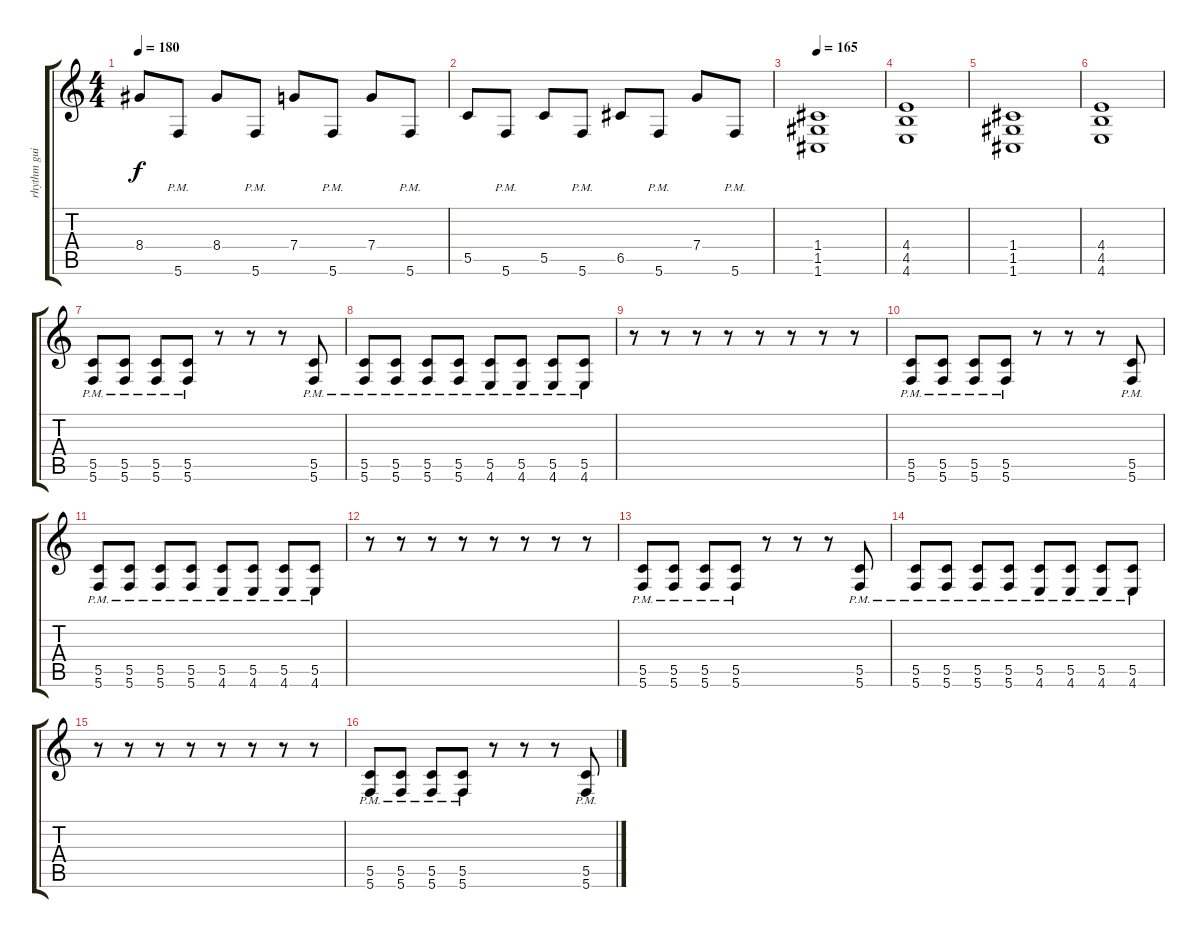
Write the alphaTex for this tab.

\track ("rhythm guitar" "rhythm gui") {instrument distortionguitar}
\staff {score tabs}
\tuning (D4 A3 F3 C3 G2 C2) {hide}
\ts (4 4)
\tempo 180
\clef g2
\ks c
8.4.8{dy f} 5.6{pm}.8 8.4.8 5.6{pm}.8 7.4.8 5.6{pm}.8 7.4.8 5.6{pm}.8 |
5.5.8 5.6{pm}.8 5.5.8 5.6{pm}.8 6.5.8 5.6{pm}.8 7.4.8 5.6{pm}.8 |
\tempo 165
(1.4 1.5 1.6).1 |
(4.4 4.5 4.6).1 |
(1.4 1.5 1.6).1 |
(4.4 4.5 4.6).1 |
(5.5{pm} 5.6{pm}).8 (5.5{pm} 5.6{pm}).8 (5.5{pm} 5.6{pm}).8 (5.5{pm} 5.6{pm}).8 r.8 r.8 r.8 (5.5{pm} 5.6{pm}).8 |
(5.5{pm} 5.6{pm}).8 (5.5{pm} 5.6{pm}).8 (5.5{pm} 5.6{pm}).8 (5.5{pm} 5.6{pm}).8 (5.5{pm} 4.6{pm}).8 (5.5{pm} 4.6{pm}).8 (5.5{pm} 4.6{pm}).8 (5.5{pm} 4.6{pm}).8 |
r.8 r.8 r.8 r.8 r.8 r.8 r.8 r.8 |
(5.5{pm} 5.6{pm}).8 (5.5{pm} 5.6{pm}).8 (5.5{pm} 5.6{pm}).8 (5.5{pm} 5.6{pm}).8 r.8 r.8 r.8 (5.5{pm} 5.6{pm}).8 |
(5.5{pm} 5.6{pm}).8 (5.5{pm} 5.6{pm}).8 (5.5{pm} 5.6{pm}).8 (5.5{pm} 5.6{pm}).8 (5.5{pm} 4.6{pm}).8 (5.5{pm} 4.6{pm}).8 (5.5{pm} 4.6{pm}).8 (5.5{pm} 4.6{pm}).8 |
r.8 r.8 r.8 r.8 r.8 r.8 r.8 r.8 |
(5.5{pm} 5.6{pm}).8 (5.5{pm} 5.6{pm}).8 (5.5{pm} 5.6{pm}).8 (5.5{pm} 5.6{pm}).8 r.8 r.8 r.8 (5.5{pm} 5.6{pm}).8 |
(5.5{pm} 5.6{pm}).8 (5.5{pm} 5.6{pm}).8 (5.5{pm} 5.6{pm}).8 (5.5{pm} 5.6{pm}).8 (5.5{pm} 4.6{pm}).8 (5.5{pm} 4.6{pm}).8 (5.5{pm} 4.6{pm}).8 (5.5{pm} 4.6{pm}).8 |
r.8 r.8 r.8 r.8 r.8 r.8 r.8 r.8 |
(5.5{pm} 5.6{pm}).8 (5.5{pm} 5.6{pm}).8 (5.5{pm} 5.6{pm}).8 (5.5{pm} 5.6{pm}).8 r.8 r.8 r.8 (5.5{pm} 5.6{pm}).8
